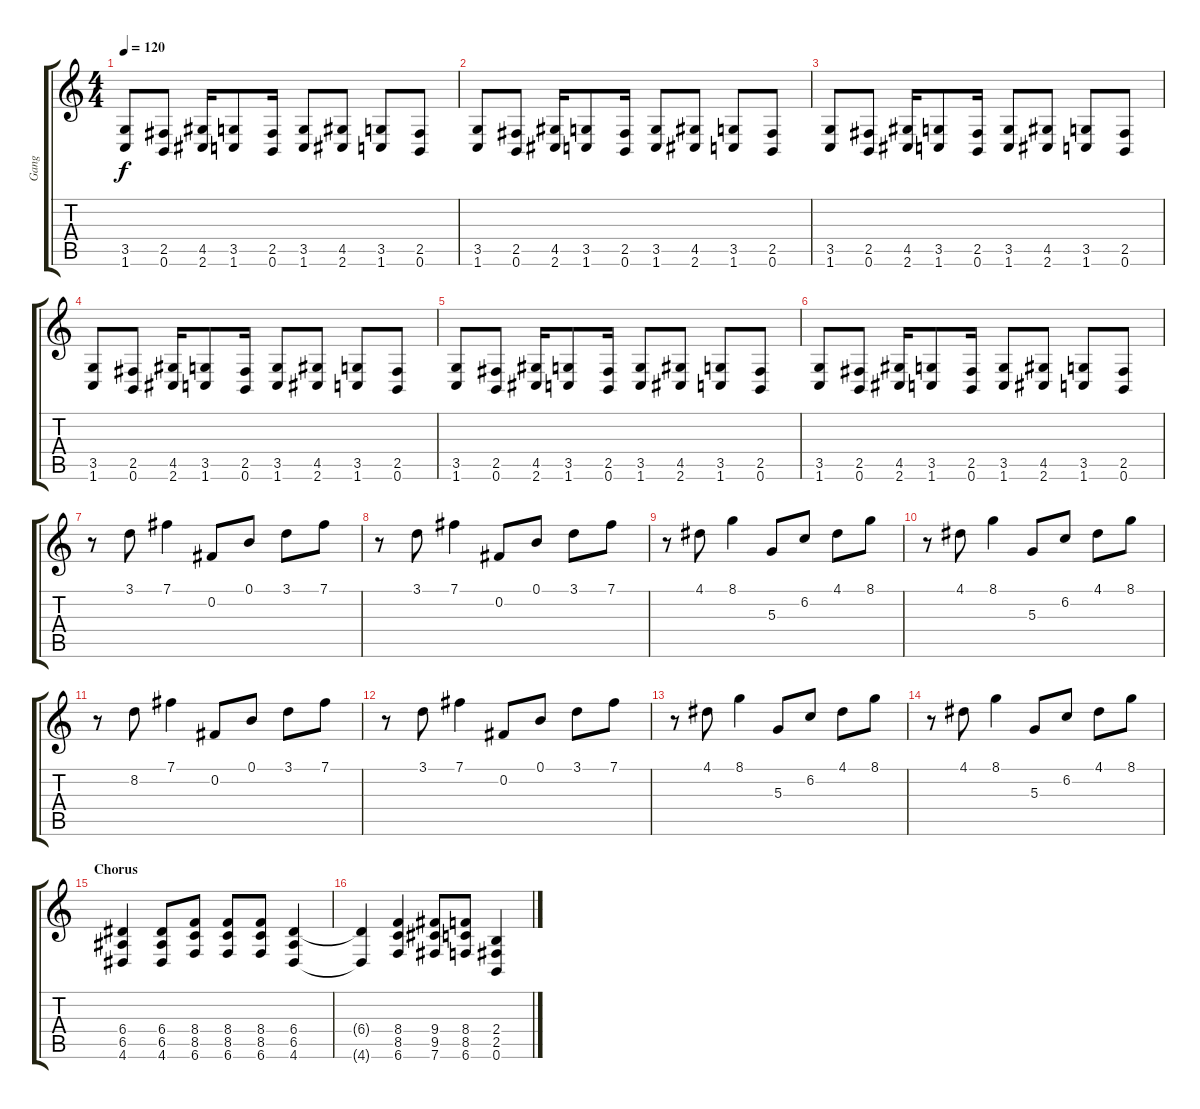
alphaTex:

\track ("Gang" "Gang") {instrument distortionguitar}
\staff {score tabs}
\tuning (B3 Gb3 D3 A2 E2 B1) {hide}
\ts (4 4)
\tempo 120
\clef g2
\ks c
(3.5 1.6).8{dy f} (2.5 0.6).8 (4.5 2.6).16 (3.5 1.6).8 (2.5 0.6).16 (3.5 1.6).8 (4.5 2.6).8 (3.5 1.6).8 (2.5 0.6).8 |
(3.5 1.6).8 (2.5 0.6).8 (4.5 2.6).16 (3.5 1.6).8 (2.5 0.6).16 (3.5 1.6).8 (4.5 2.6).8 (3.5 1.6).8 (2.5 0.6).8 |
(3.5 1.6).8 (2.5 0.6).8 (4.5 2.6).16 (3.5 1.6).8 (2.5 0.6).16 (3.5 1.6).8 (4.5 2.6).8 (3.5 1.6).8 (2.5 0.6).8 |
(3.5 1.6).8 (2.5 0.6).8 (4.5 2.6).16 (3.5 1.6).8 (2.5 0.6).16 (3.5 1.6).8 (4.5 2.6).8 (3.5 1.6).8 (2.5 0.6).8 |
(3.5 1.6).8 (2.5 0.6).8 (4.5 2.6).16 (3.5 1.6).8 (2.5 0.6).16 (3.5 1.6).8 (4.5 2.6).8 (3.5 1.6).8 (2.5 0.6).8 |
(3.5 1.6).8 (2.5 0.6).8 (4.5 2.6).16 (3.5 1.6).8 (2.5 0.6).16 (3.5 1.6).8 (4.5 2.6).8 (3.5 1.6).8 (2.5 0.6).8 |
r.8 3.1.8{instrument electricguitarclean} 7.1.4 0.2.8 0.1.8 3.1.8 7.1.8 |
r.8 3.1.8 7.1.4 0.2.8 0.1.8 3.1.8 7.1.8 |
r.8 4.1.8 8.1.4 5.3.8 6.2.8 4.1.8 8.1.8 |
r.8 4.1.8 8.1.4 5.3.8 6.2.8 4.1.8 8.1.8 |
r.8 8.2.8 7.1.4 0.2.8 0.1.8 3.1.8 7.1.8 |
r.8 3.1.8 7.1.4 0.2.8 0.1.8 3.1.8 7.1.8 |
r.8 4.1.8 8.1.4 5.3.8 6.2.8 4.1.8 8.1.8 |
r.8 4.1.8 8.1.4 5.3.8 6.2.8 4.1.8 8.1.8 |
\section ("" "Chorus")
(6.4 6.5 4.6).4{instrument distortionguitar} (6.4 6.5 4.6).8 (8.4 8.5 6.6).8 (8.4 8.5 6.6).8 (8.4 8.5 6.6).8 (6.4 6.5 4.6).4 |
(6.4{t} 4.6{t}).4 (8.4 8.5 6.6).4 (9.4 9.5 7.6).8 (8.4 8.5 6.6).8 (2.4 2.5 0.6).4
